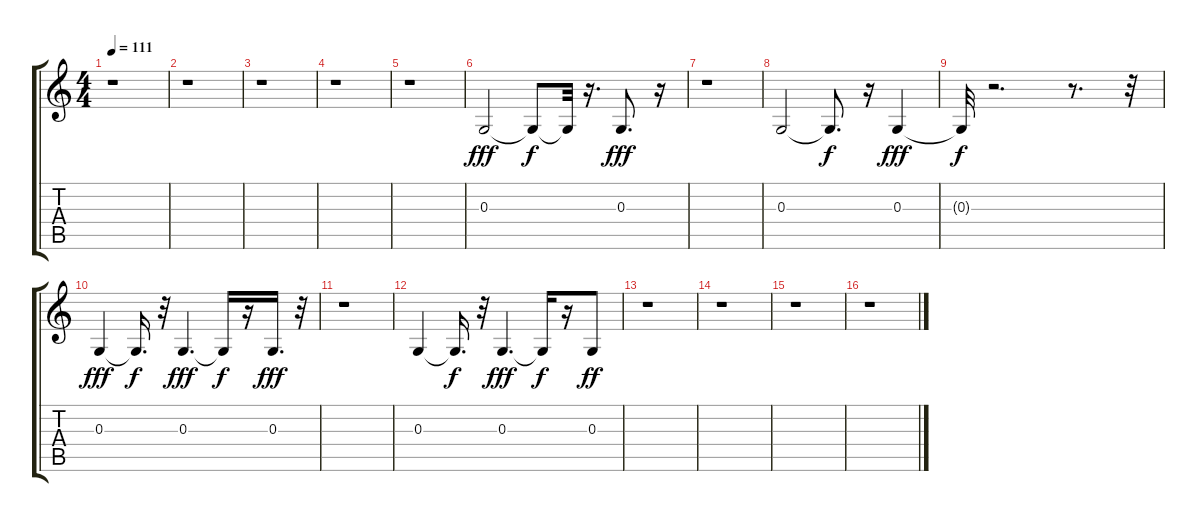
\track "" {instrument brightacousticpiano}
\staff {score tabs}
\tuning (E4 B3 G3 D3 A2 E2) {hide}
\ts (4 4)
\tempo 111
\clef g2
\ks c
r.1{dy f} |
r.1 |
r.1 |
r.1 |
r.1 |
0.3.2{dy fff} 0.3{t}.8{dy f} 0.3{t}.32 r.16{d} 0.3.8{d dy fff} r.16 |
r.1 |
0.3.2 0.3{t}.8{d dy f} r.16 0.3.4{dy fff} |
0.3{t}.32{dy f} r.2{d} r.8{d} r.32 |
0.3.4{dy fff} 0.3{t}.16{d dy f} r.32 0.3.4{d dy fff} 0.3{t}.16{dy f} r.16 0.3.16{d dy fff} r.32 |
r.1 |
0.3.4 0.3{t}.16{d dy f} r.32 0.3.4{d dy fff} 0.3{t}.16{dy f} r.16 0.3.8{dy ff} |
r.1 |
r.1 |
r.1 |
r.1
